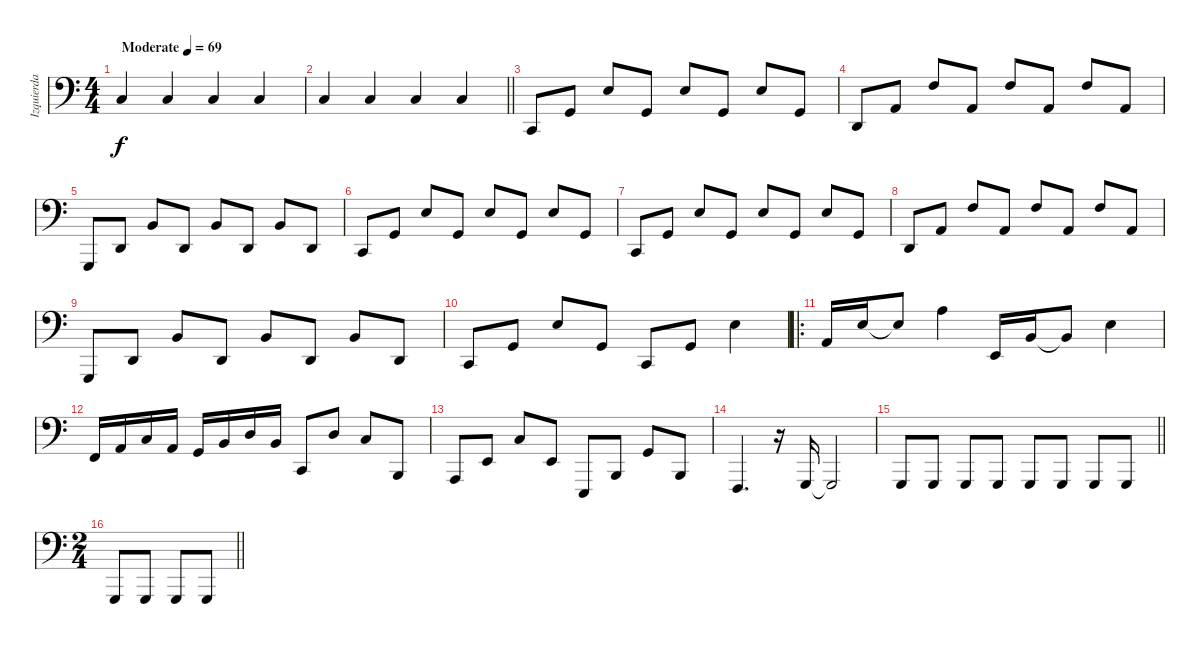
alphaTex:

\track ("Izquierda" "Izquierda") {instrument acousticgrandpiano}
\staff {score}
\tuning (C3 G2 D2 A1 E1 B0) {hide}
\ts (4 4)
\tempo (69 "Moderate")
\clef f4
\ks c
0.1.4{dy f instrument acousticgrandpiano} 0.1.4 0.1.4 0.1.4 |
\barLineRight lightlight
0.1.4 0.1.4 0.1.4 0.1.4 |
8.5.8 0.2.8 4.1.8 0.2.8 4.1.8 0.2.8 4.1.8 0.2.8 |
0.3.8 2.2.8 10.2.8 2.2.8 10.2.8 2.2.8 5.1.8 2.2.8 |
3.5.8 0.3.8 9.3.8 0.3.8 9.3.8 0.3.8 9.3.8 0.3.8 |
3.4.8 0.2.8 4.1.8 0.2.8 4.1.8 0.2.8 4.1.8 0.2.8 |
3.4.8 0.2.8 4.1.8 0.2.8 4.1.8 0.2.8 4.1.8 0.2.8 |
0.3.8 2.2.8 10.2.8 2.2.8 10.2.8 2.2.8 5.1.8 2.2.8 |
3.5.8 0.3.8 9.3.8 0.3.8 9.3.8 0.3.8 9.3.8 0.3.8 |
3.4.8 0.2.8 4.1.8 0.2.8 3.4.8 0.2.8 4.1.4 |
\ro
2.2.16 4.1.16 4.1{t}.8 9.1.4 2.3.16 4.2.16 4.2{t}.8 4.1.4 |
3.3.16 2.2.16 0.1.16 2.2.16 0.2.16 4.2.16 2.1.16 4.2.16 3.4.8 2.1.8 0.1.8 2.4.8 |
0.4.8 2.3.8 0.1.8 2.3.8 0.5.8 2.4.8 0.2.8 2.4.8 |
1.5.4{d} r.16 3.5.16 3.5{t}.2 |
\barLineRight lightlight
3.5.8 3.5.8 3.5.8 3.5.8 3.5.8 3.5.8 3.5.8 3.5.8 |
\ts (2 4)
\barLineRight lightlight
3.5.8 3.5.8 3.5.8 3.5.8
